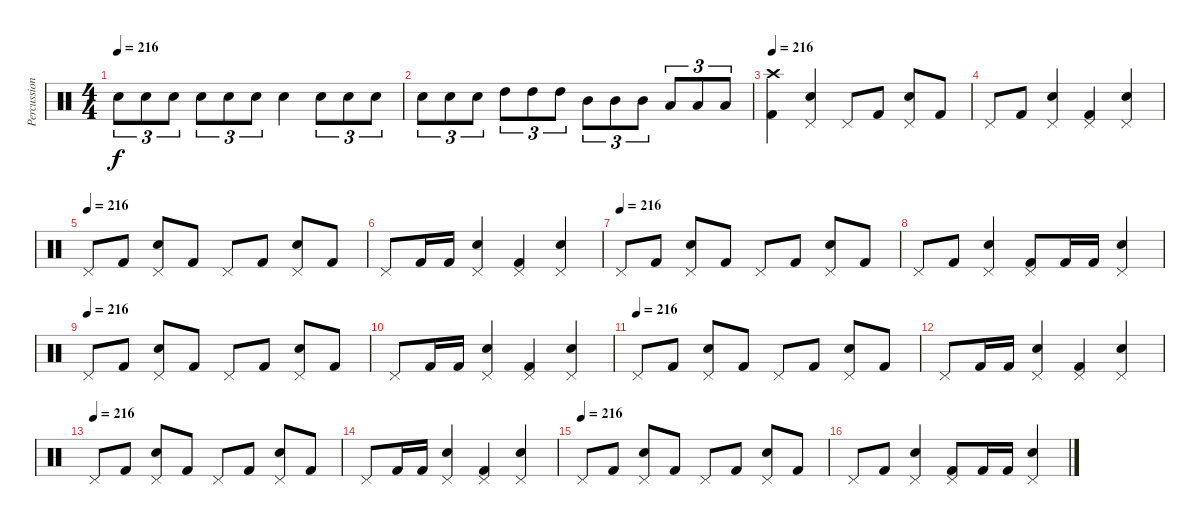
\track ("Percussions" "Percussion") {instrument percussion}
\staff {score}
\articulation defaults
\ts (4 4)
\tempo 216
\clef neutral
\ks c "Electric Snare (hit)".8{tu (3 2) dy f} "Electric Snare (hit)".8{tu (3 2)} "Electric Snare (hit)".8{tu (3 2)} "Electric Snare (hit)".8{tu (3 2)} "Electric Snare (hit)".8{tu (3 2)} "Electric Snare (hit)".8{tu (3 2)} "Electric Snare (hit)".4 "Electric Snare (hit)".8{tu (3 2)} "Electric Snare (hit)".8{tu (3 2)} "Electric Snare (hit)".8{tu (3 2)}
|
"Electric Snare (hit)".8{tu (3 2)} "Electric Snare (hit)".8{tu (3 2)} "Electric Snare (hit)".8{tu (3 2)} "High Tom (hit)".8{tu (3 2) volume 16} "High Tom (hit)".8{tu (3 2)} "High Tom (hit)".8{tu (3 2)} "Mid Tom (hit)".8{tu (3 2)} "Mid Tom (hit)".8{tu (3 2)} "Mid Tom (hit)".8{tu (3 2)} "Low Tom (hit)".8{tu (3 2)} "Low Tom (hit)".8{tu (3 2)} "Low Tom (hit)".8{tu (3 2)} |
\tempo 216
("Crash high (hit)" "Kick (hit) 2").4{volume 12} ("Pedal Hi-Hat (hit)" "Electric Snare (hit)").4 "Pedal Hi-Hat (hit)".8 "Kick (hit) 2".8 ("Pedal Hi-Hat (hit)" "Electric Snare (hit)").8 "Kick (hit) 2".8 |
"Pedal Hi-Hat (hit)".8 "Kick (hit) 2".8 ("Pedal Hi-Hat (hit)" "Electric Snare (hit)").4 ("Pedal Hi-Hat (hit)" "Kick (hit) 2").4 ("Pedal Hi-Hat (hit)" "Electric Snare (hit)").4 |
\tempo (216)
"Pedal Hi-Hat (hit)".8 "Kick (hit) 2".8 ("Pedal Hi-Hat (hit)" "Electric Snare (hit)").8 "Kick (hit) 2".8 "Pedal Hi-Hat (hit)".8 "Kick (hit) 2".8 ("Pedal Hi-Hat (hit)" "Electric Snare (hit)").8 "Kick (hit) 2".8 |
"Pedal Hi-Hat (hit)".8 "Kick (hit) 2".16 "Kick (hit) 2".16 ("Pedal Hi-Hat (hit)" "Electric Snare (hit)").4 ("Pedal Hi-Hat (hit)" "Kick (hit) 2").4 ("Pedal Hi-Hat (hit)" "Electric Snare (hit)").4 |
\tempo (216)
"Pedal Hi-Hat (hit)".8 "Kick (hit) 2".8 ("Pedal Hi-Hat (hit)" "Electric Snare (hit)").8 "Kick (hit) 2".8 "Pedal Hi-Hat (hit)".8 "Kick (hit) 2".8 ("Pedal Hi-Hat (hit)" "Electric Snare (hit)").8 "Kick (hit) 2".8 |
"Pedal Hi-Hat (hit)".8 "Kick (hit) 2".8 ("Pedal Hi-Hat (hit)" "Electric Snare (hit)").4 ("Pedal Hi-Hat (hit)" "Kick (hit) 2").8 "Kick (hit) 2".16 "Kick (hit) 2".16 ("Pedal Hi-Hat (hit)" "Electric Snare (hit)").4 |
\tempo (216)
"Pedal Hi-Hat (hit)".8 "Kick (hit) 2".8 ("Pedal Hi-Hat (hit)" "Electric Snare (hit)").8 "Kick (hit) 2".8 "Pedal Hi-Hat (hit)".8 "Kick (hit) 2".8 ("Pedal Hi-Hat (hit)" "Electric Snare (hit)").8 "Kick (hit) 2".8 |
"Pedal Hi-Hat (hit)".8 "Kick (hit) 2".16 "Kick (hit) 2".16 ("Pedal Hi-Hat (hit)" "Electric Snare (hit)").4 ("Pedal Hi-Hat (hit)" "Kick (hit) 2").4 ("Pedal Hi-Hat (hit)" "Electric Snare (hit)").4 |
\tempo (216)
"Pedal Hi-Hat (hit)".8 "Kick (hit) 2".8 ("Pedal Hi-Hat (hit)" "Electric Snare (hit)").8 "Kick (hit) 2".8 "Pedal Hi-Hat (hit)".8 "Kick (hit) 2".8 ("Pedal Hi-Hat (hit)" "Electric Snare (hit)").8 "Kick (hit) 2".8 |
"Pedal Hi-Hat (hit)".8 "Kick (hit) 2".16 "Kick (hit) 2".16 ("Pedal Hi-Hat (hit)" "Electric Snare (hit)").4 ("Pedal Hi-Hat (hit)" "Kick (hit) 2").4 ("Pedal Hi-Hat (hit)" "Electric Snare (hit)").4 |
\tempo (216)
"Pedal Hi-Hat (hit)".8 "Kick (hit) 2".8 ("Pedal Hi-Hat (hit)" "Electric Snare (hit)").8 "Kick (hit) 2".8 "Pedal Hi-Hat (hit)".8 "Kick (hit) 2".8 ("Pedal Hi-Hat (hit)" "Electric Snare (hit)").8 "Kick (hit) 2".8 |
"Pedal Hi-Hat (hit)".8 "Kick (hit) 2".16 "Kick (hit) 2".16 ("Pedal Hi-Hat (hit)" "Electric Snare (hit)").4 ("Pedal Hi-Hat (hit)" "Kick (hit) 2").4 ("Pedal Hi-Hat (hit)" "Electric Snare (hit)").4 |
\tempo (216)
"Pedal Hi-Hat (hit)".8 "Kick (hit) 2".8 ("Pedal Hi-Hat (hit)" "Electric Snare (hit)").8 "Kick (hit) 2".8 "Pedal Hi-Hat (hit)".8 "Kick (hit) 2".8 ("Pedal Hi-Hat (hit)" "Electric Snare (hit)").8 "Kick (hit) 2".8 |
"Pedal Hi-Hat (hit)".8 "Kick (hit) 2".8 ("Pedal Hi-Hat (hit)" "Electric Snare (hit)").4 ("Pedal Hi-Hat (hit)" "Kick (hit) 2").8 "Kick (hit) 2".16 "Kick (hit) 2".16 ("Pedal Hi-Hat (hit)" "Electric Snare (hit)").4
